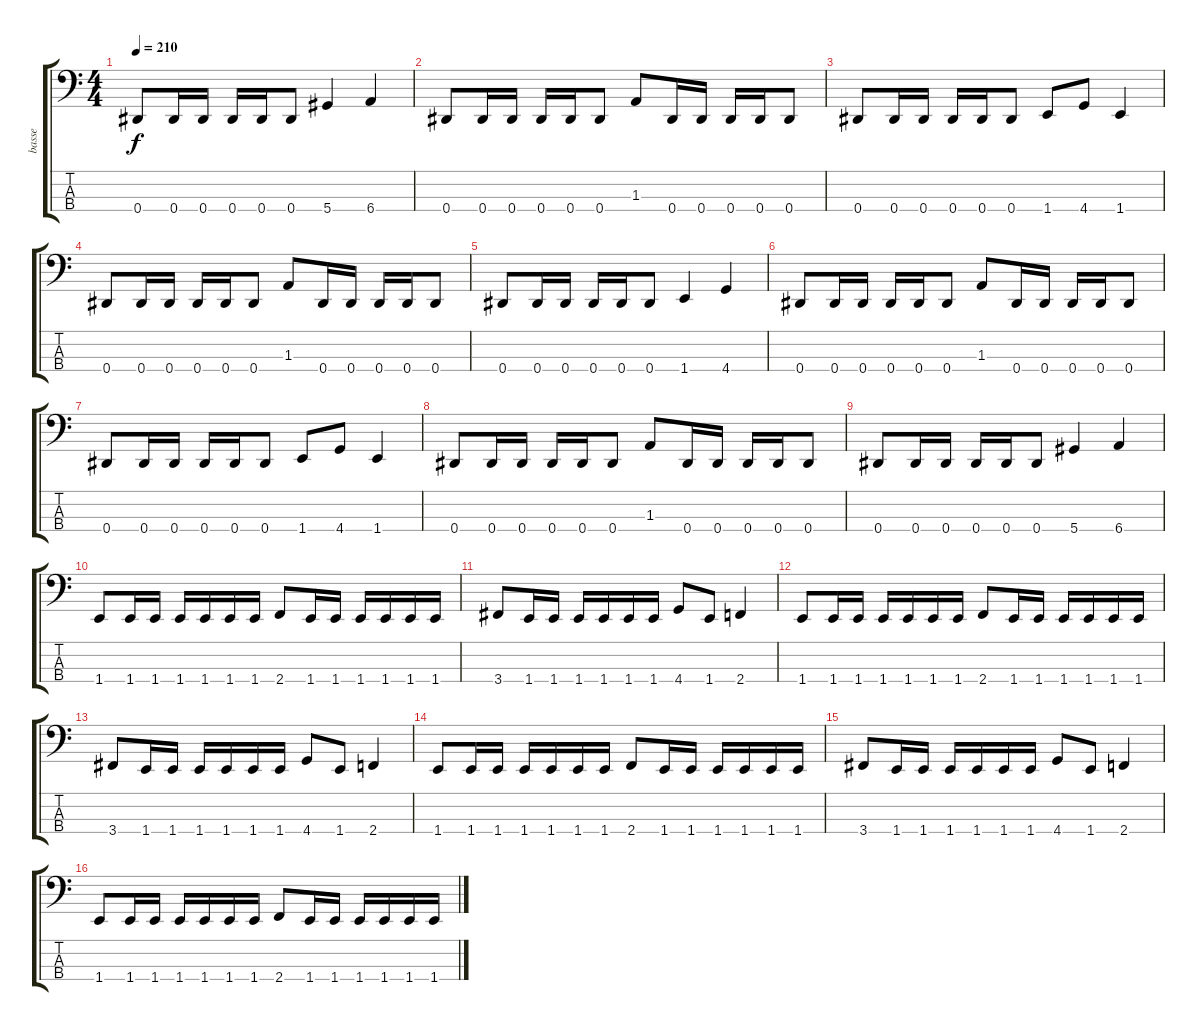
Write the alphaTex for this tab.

\track ("basse" "basse") {instrument electricbasspick}
\staff {score tabs}
\tuning (Gb2 Db2 Ab1 Eb1) {hide}
\ts (4 4)
\tempo 210
\clef f4
\ks c
0.4.8{dy f} 0.4.16 0.4.16 0.4.16 0.4.16 0.4.8 5.4.4 6.4.4 |
0.4.8 0.4.16 0.4.16 0.4.16 0.4.16 0.4.8 1.3.8 0.4.16 0.4.16 0.4.16 0.4.16 0.4.8 |
0.4.8 0.4.16 0.4.16 0.4.16 0.4.16 0.4.8 1.4.8 4.4.8 1.4.4 |
0.4.8 0.4.16 0.4.16 0.4.16 0.4.16 0.4.8 1.3.8 0.4.16 0.4.16 0.4.16 0.4.16 0.4.8 |
0.4.8 0.4.16 0.4.16 0.4.16 0.4.16 0.4.8 1.4.4 4.4.4 |
0.4.8 0.4.16 0.4.16 0.4.16 0.4.16 0.4.8 1.3.8 0.4.16 0.4.16 0.4.16 0.4.16 0.4.8 |
0.4.8 0.4.16 0.4.16 0.4.16 0.4.16 0.4.8 1.4.8 4.4.8 1.4.4 |
0.4.8 0.4.16 0.4.16 0.4.16 0.4.16 0.4.8 1.3.8 0.4.16 0.4.16 0.4.16 0.4.16 0.4.8 |
0.4.8 0.4.16 0.4.16 0.4.16 0.4.16 0.4.8 5.4.4 6.4.4 |
1.4.8 1.4.16 1.4.16 1.4.16 1.4.16 1.4.16 1.4.16 2.4.8 1.4.16 1.4.16 1.4.16 1.4.16 1.4.16 1.4.16 |
3.4.8 1.4.16 1.4.16 1.4.16 1.4.16 1.4.16 1.4.16 4.4.8 1.4.8 2.4.4 |
1.4.8 1.4.16 1.4.16 1.4.16 1.4.16 1.4.16 1.4.16 2.4.8 1.4.16 1.4.16 1.4.16 1.4.16 1.4.16 1.4.16 |
3.4.8 1.4.16 1.4.16 1.4.16 1.4.16 1.4.16 1.4.16 4.4.8 1.4.8 2.4.4 |
1.4.8 1.4.16 1.4.16 1.4.16 1.4.16 1.4.16 1.4.16 2.4.8 1.4.16 1.4.16 1.4.16 1.4.16 1.4.16 1.4.16 |
3.4.8 1.4.16 1.4.16 1.4.16 1.4.16 1.4.16 1.4.16 4.4.8 1.4.8 2.4.4 |
1.4.8 1.4.16 1.4.16 1.4.16 1.4.16 1.4.16 1.4.16 2.4.8 1.4.16 1.4.16 1.4.16 1.4.16 1.4.16 1.4.16
